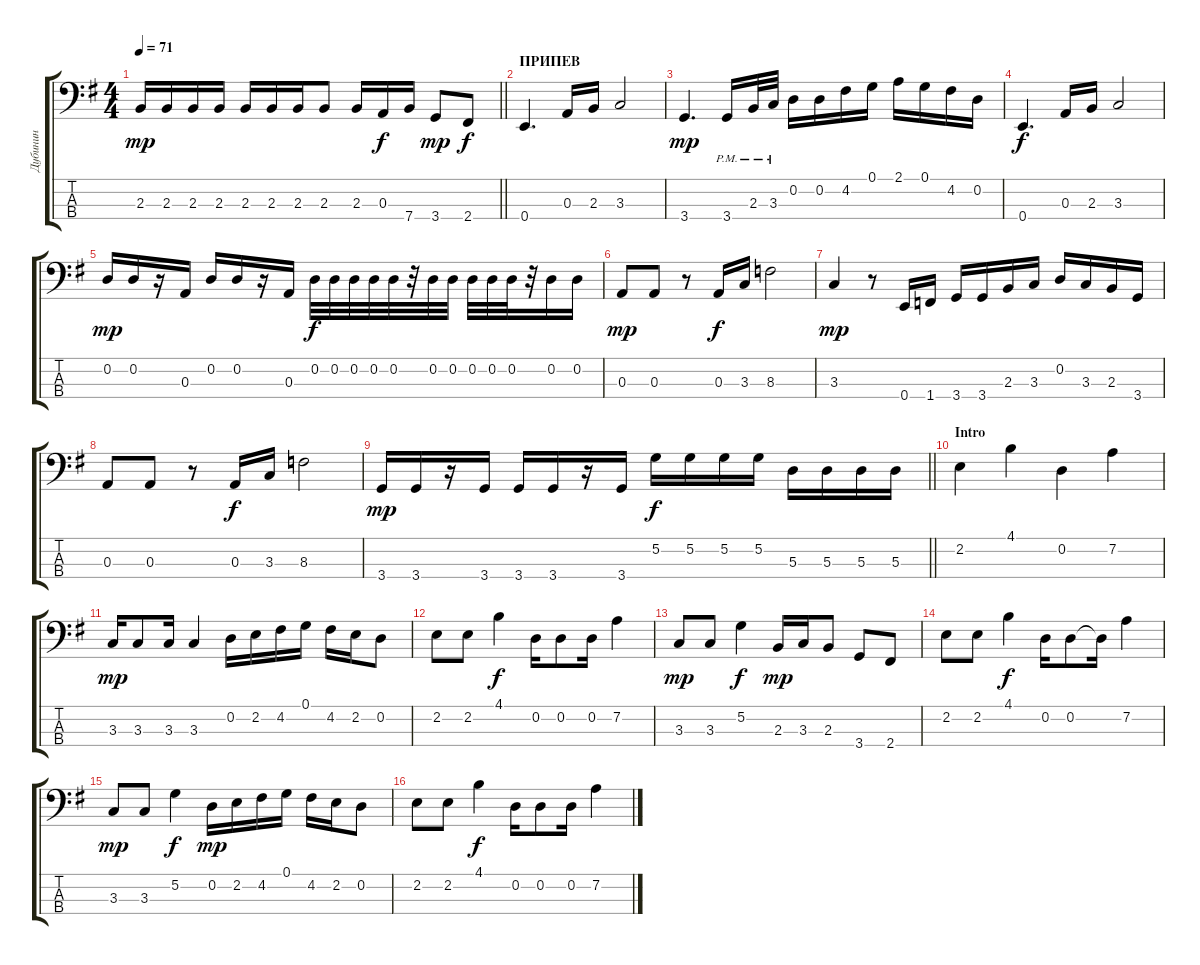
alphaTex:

\track ("Дубинин" "Дубинин") {instrument electricbasspick}
\staff {score tabs}
\tuning (G2 D2 A1 E1) {hide}
\ts (4 4)
\tempo 71
\clef f4
\barLineRight lightlight
\ks eminor
2.3.16{dy mp} 2.3.16 2.3.16 2.3.16 2.3.16 2.3.16 2.3.16 2.3.8 2.3.16 0.3.16{dy f} 7.4.16 3.4.8{dy mp} 2.4.8{dy f} |
\section ("" "ПРИПЕВ")
0.4.4{d} 0.3.16 2.3.16 3.3.2 |
3.4.4{d dy mp} 3.4{pm}.16 2.3{pm}.32 3.3{pm}.32 0.2.16 0.2.16 4.2.16 0.1.16 2.1.16 0.1.16 4.2.16 0.2.16 |
0.4.4{d dy f} 0.3.16 2.3.16 3.3.2 |
0.2.16{dy mp} 0.2.16 r.16 0.3.16 0.2.16 0.2.16 r.16 0.3.16 0.2.32{dy f} 0.2.32 0.2.32 0.2.32 0.2.32 r.32 0.2.32 0.2.32 0.2.32 0.2.32 0.2.32 r.32 0.2.16 0.2.16 |
0.3.8{dy mp} 0.3.8 r.8 0.3.16{dy f} 3.3.16 8.3.2 |
3.3.4{dy mp} r.8 0.4.16 1.4.16 3.4.16 3.4.16 2.3.16 3.3.16 0.2.16 3.3.16 2.3.16 3.4.16 |
0.3.8 0.3.8 r.8 0.3.16{dy f} 3.3.16 8.3.2 |
\barLineRight lightlight
3.4.16{dy mp} 3.4.16 r.16 3.4.16 3.4.16 3.4.16 r.16 3.4.16 5.2.16{dy f} 5.2.16 5.2.16 5.2.16 5.3.16 5.3.16 5.3.16 5.3.16 |
\section ("" "Intro")
2.2.4 4.1.4 0.2.4 7.2.4 |
3.3.16{dy mp} 3.3.8 3.3.16 3.3.4 0.2.16 2.2.16 4.2.16 0.1.16 4.2.16 2.2.16 0.2.8 |
2.2.8 2.2.8 4.1.4{dy f} 0.2.16 0.2.8 0.2.16 7.2.4 |
3.3.8{dy mp} 3.3.8 5.2.4{dy f} 2.3.16{dy mp} 3.3.16 2.3.8 3.4.8 2.4.8 |
2.2.8 2.2.8 4.1.4{dy f} 0.2.16 0.2.8 0.2{t}.16 7.2.4 |
3.3.8{dy mp} 3.3.8 5.2.4{dy f} 0.2.16{dy mp} 2.2.16 4.2.16 0.1.16 4.2.16 2.2.16 0.2.8 |
2.2.8 2.2.8 4.1.4{dy f} 0.2.16 0.2.8 0.2.16 7.2.4
